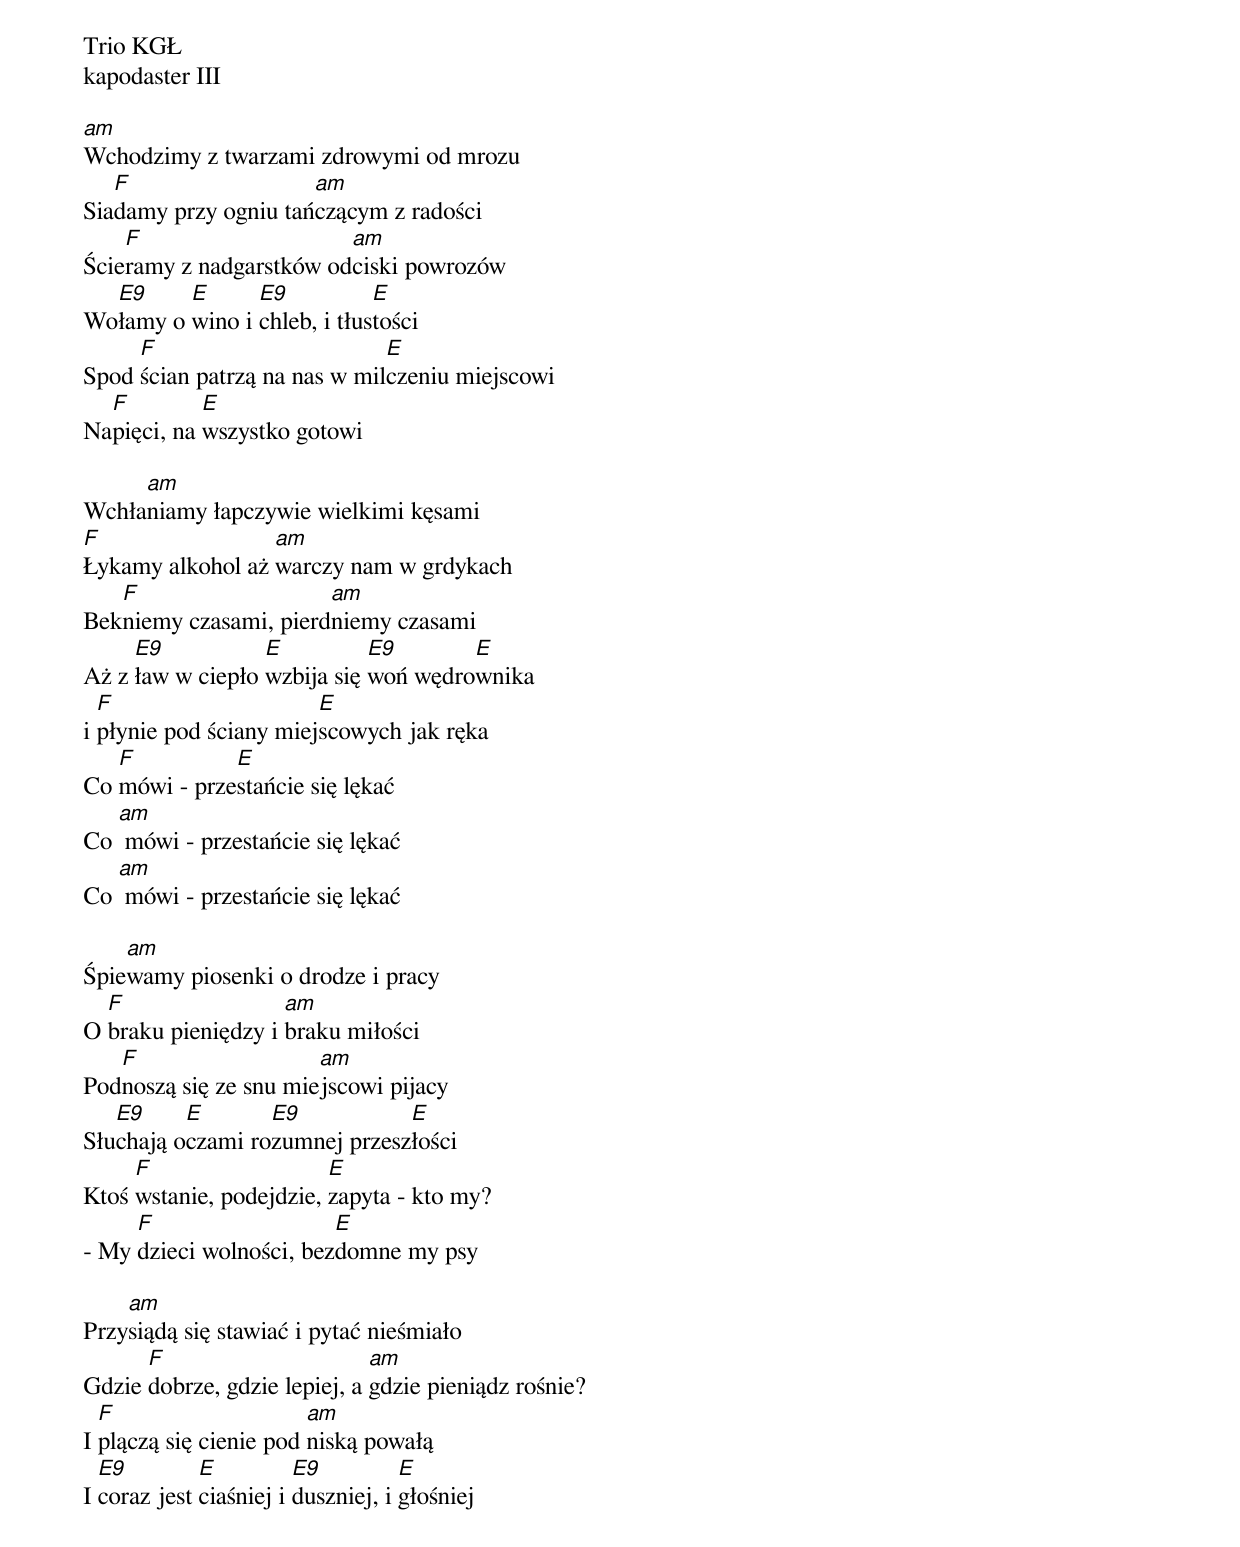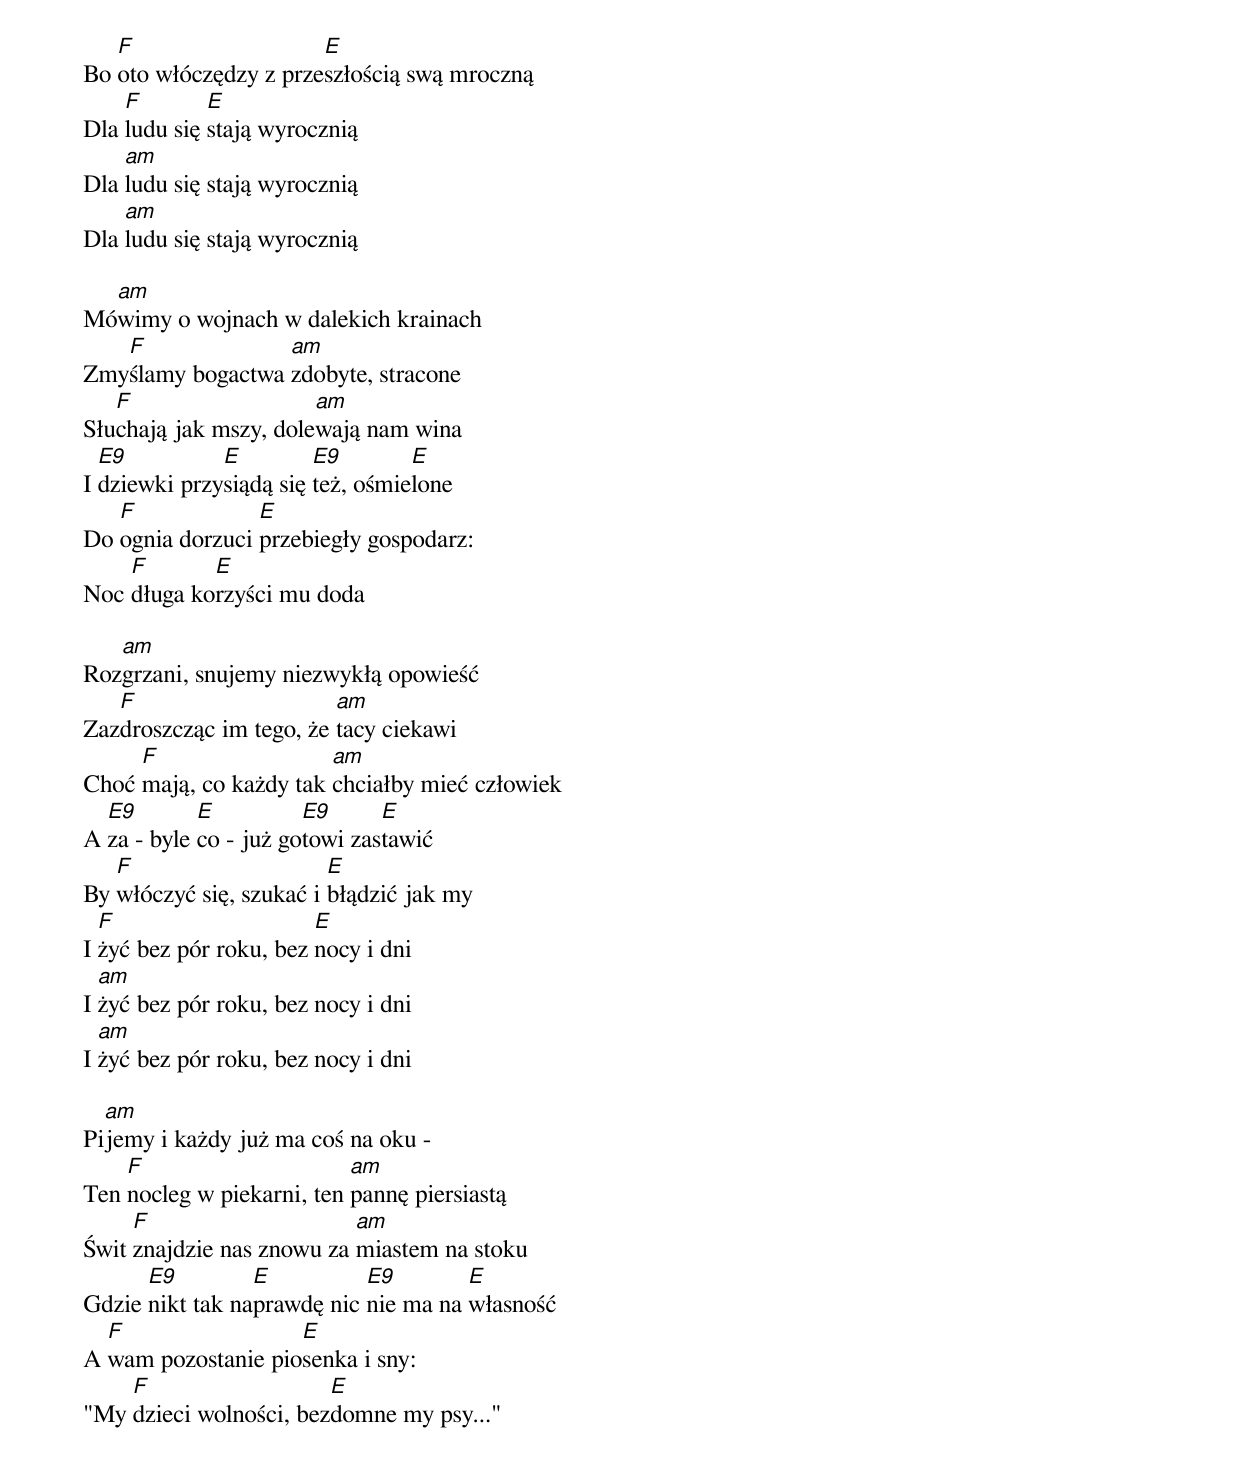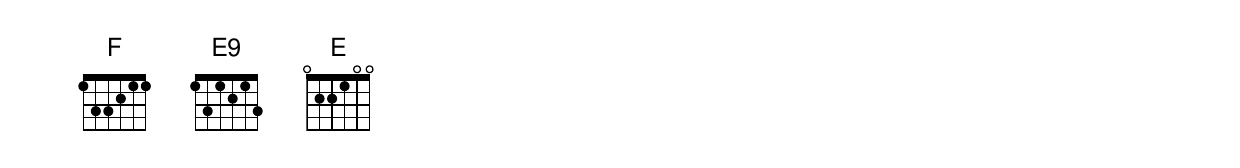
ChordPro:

Trio KGŁ
kapodaster III

[am]Wchodzimy z twarzami zdrowymi od mrozu
Sia[F]damy przy ogniu tań[am]czącym z radości
Ście[F]ramy z nadgarstków od[am]ciski powrozów
Wo[E9]łamy o [E]wino i [E9]chleb, i tłus[E]tości
Spod [F]ścian patrzą na nas w mil[E]czeniu miejscowi
Na[F]pięci, na [E]wszystko gotowi

Wchła[am]niamy łapczywie wielkimi kęsami
[F]Łykamy alkohol aż [am]warczy nam w grdykach
Bek[F]niemy czasami, pierd[am]niemy czasami
Aż z [E9]ław w ciepło [E]wzbija się [E9]woń wędro[E]wnika
i [F]płynie pod ściany miej[E]scowych jak ręka
Co [F]mówi - prze[E]stańcie się lękać
Co [am] mówi - przestańcie się lękać
Co [am] mówi - przestańcie się lękać

Śpie[am]wamy piosenki o drodze i pracy
O [F]braku pieniędzy i [am]braku miłości
Pod[F]noszą się ze snu mie[am]jscowi pijacy
Słu[E9]chają o[E]czami ro[E9]zumnej przesz[E]łości
Ktoś [F]wstanie, podejdzie, [E]zapyta - kto my?
- My [F]dzieci wolności, bez[E]domne my psy

Przy[am]siądą się stawiać i pytać nieśmiało
Gdzie [F]dobrze, gdzie lepiej, a [am]gdzie pieniądz rośnie?
I [F]plączą się cienie pod [am]niską powałą
I [E9]coraz jest [E]ciaśniej i [E9]duszniej, i [E]głośniej
Bo [F]oto włóczędzy z prze[E]szłością swą mroczną
Dla [F]ludu się [E]stają wyrocznią
Dla [am]ludu się stają wyrocznią
Dla [am]ludu się stają wyrocznią

Mó[am]wimy o wojnach w dalekich krainach
Zmy[F]ślamy bogactwa [am]zdobyte, stracone
Słu[F]chają jak mszy, dole[am]wają nam wina
I [E9]dziewki przy[E]siądą się [E9]też, ośmie[E]lone
Do [F]ognia dorzuci [E]przebiegły gospodarz:
Noc [F]długa ko[E]rzyści mu doda

Roz[am]grzani, snujemy niezwykłą opowieść
Zaz[F]droszcząc im tego, że [am]tacy ciekawi
Choć [F]mają, co każdy tak [am]chciałby mieć człowiek
A [E9]za - byle [E]co - już go[E9]towi zas[E]tawić
By [F]włóczyć się, szukać i [E]błądzić jak my
I [F]żyć bez pór roku, bez [E]nocy i dni
I [am]żyć bez pór roku, bez nocy i dni
I [am]żyć bez pór roku, bez nocy i dni

Pi[am]jemy i każdy już ma coś na oku -
Ten [F]nocleg w piekarni, ten [am]pannę piersiastą
Świt [F]znajdzie nas znowu za [am]miastem na stoku
Gdzie [E9]nikt tak na[E]prawdę nic [E9]nie ma na [E]własność
A [F]wam pozostanie pio[E]senka i sny:
"My [F]dzieci wolności, bez[E]domne my psy..."
